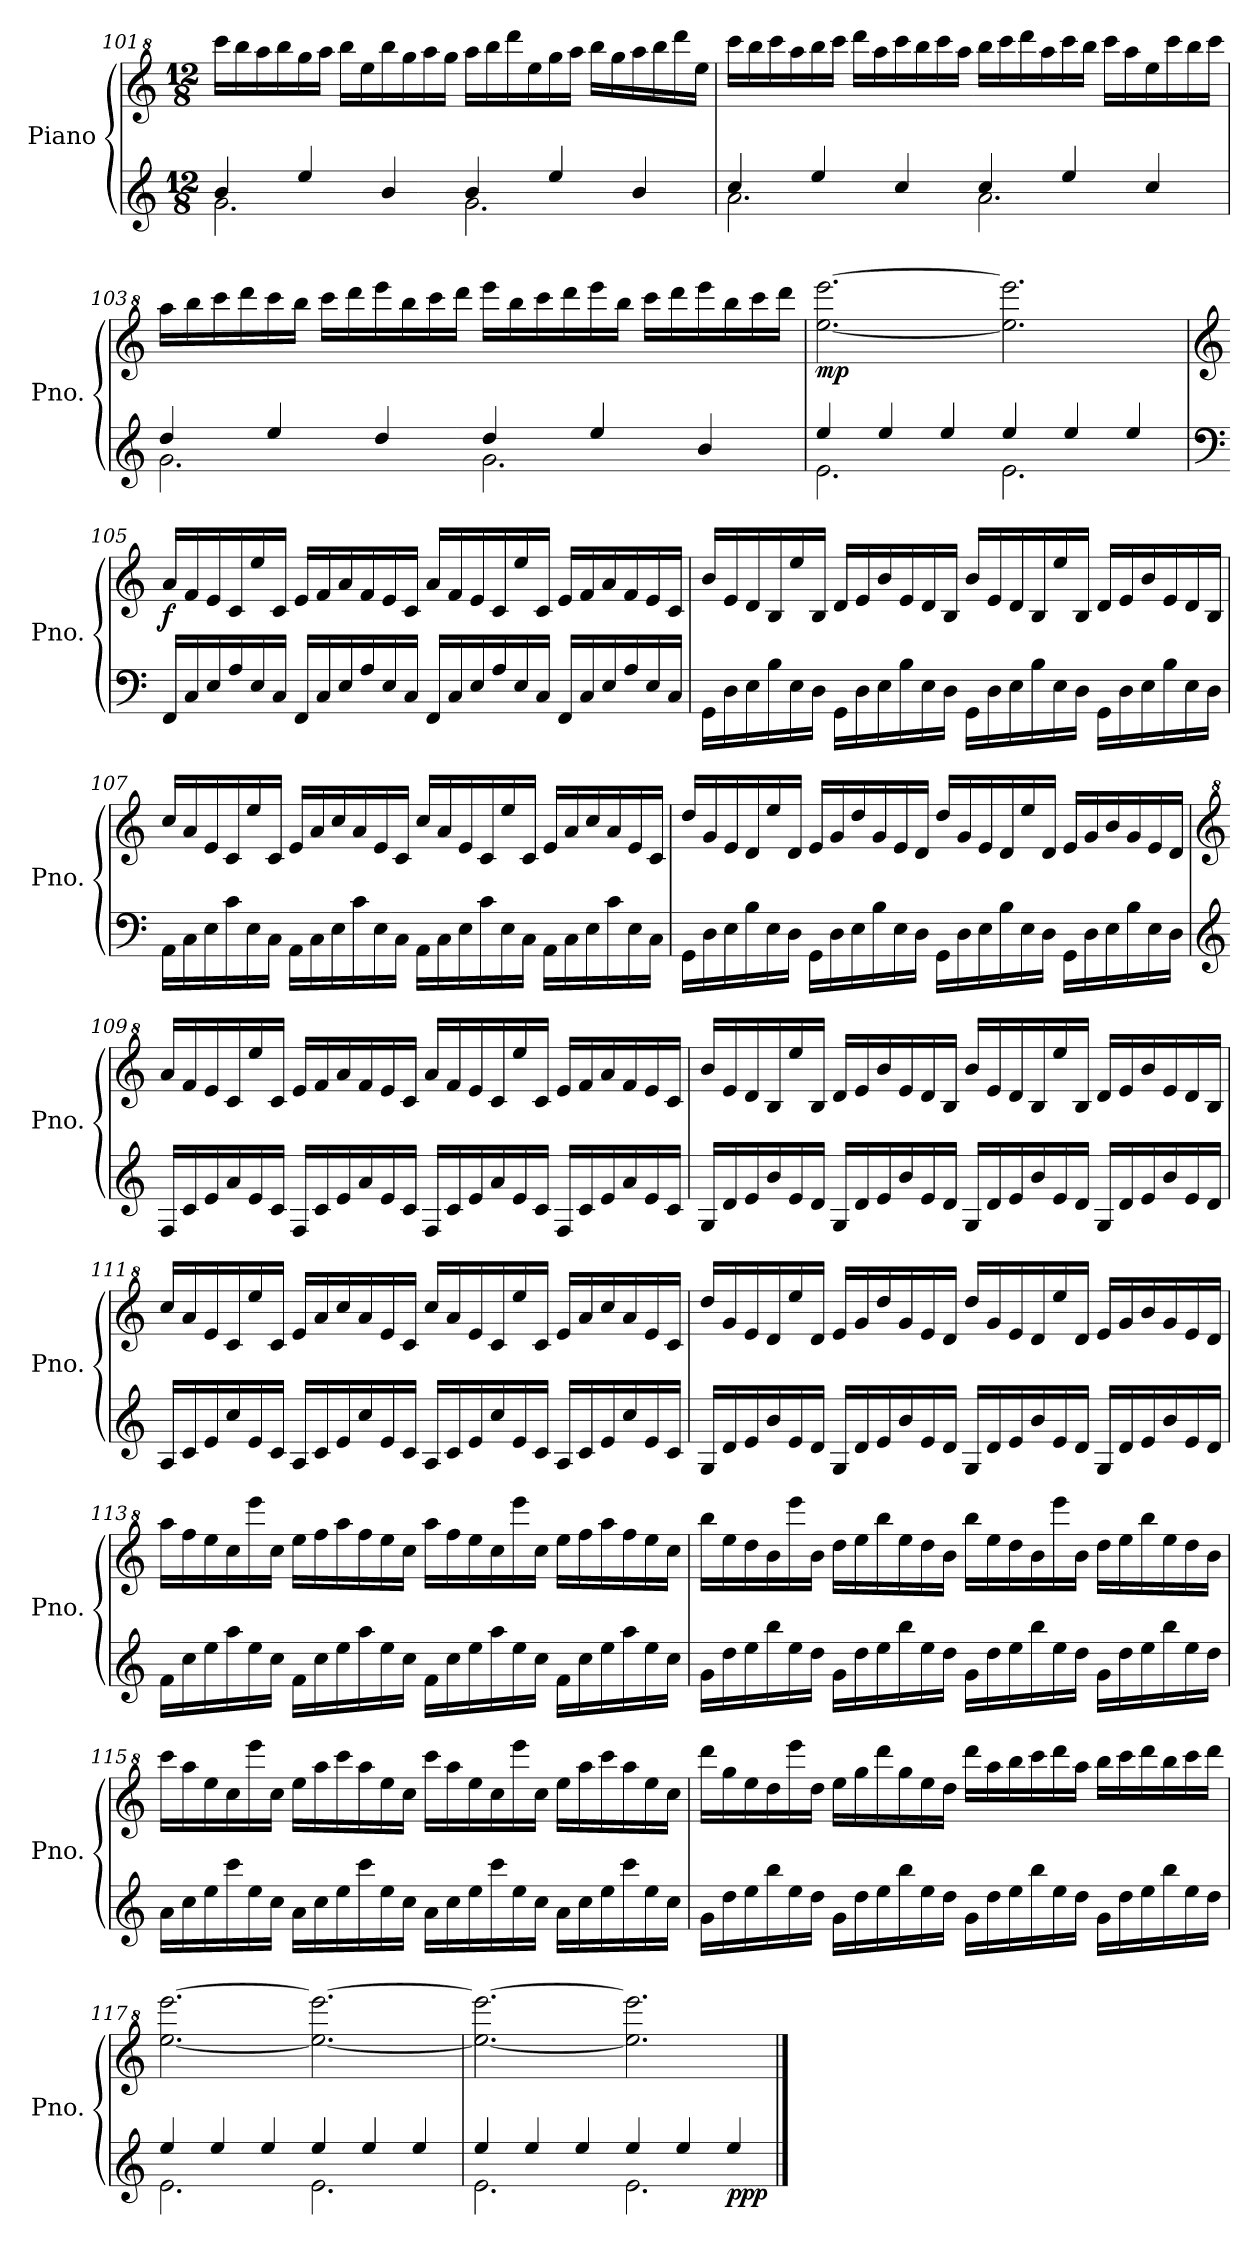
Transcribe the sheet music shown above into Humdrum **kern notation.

**kern	**kern	**dynam
*part1	*part1	*part1
*staff2	*staff1	*staff1/2
*I"Piano	*	*
*I'Pno.	*	*
*clefG2	*clefG^2	*
*k[]	*k[]	*
*M12/8	*M12/8	*
=101	=101	=101
*^	*	*
4b/	2.g\	16cccc\LL	.
.	.	16bbb\	.
.	.	16aaa\	.
.	.	16bbb\	.
4ee/	.	16ggg\	.
.	.	16aaa\JJ	.
.	.	16bbb\LL	.
.	.	16eee\	.
4b/	.	16bbb\	.
.	.	16ggg\	.
.	.	16aaa\	.
.	.	16ggg\JJ	.
4b/	2.g\	16aaa\LL	.
.	.	16bbb\	.
.	.	16dddd\	.
.	.	16eee\	.
4ee/	.	16ggg\	.
.	.	16aaa\JJ	.
.	.	16bbb\LL	.
.	.	16ggg\	.
4b/	.	16aaa\	.
.	.	16bbb\	.
.	.	16dddd\	.
.	.	16eee\JJ	.
=102	=102	=102	=102
4cc/	2.a\	16cccc\LL	.
.	.	16bbb\	.
.	.	16cccc\	.
.	.	16aaa\	.
4ee/	.	16bbb\	.
.	.	16cccc\JJ	.
.	.	16dddd\LL	.
.	.	16aaa\	.
4cc/	.	16cccc\	.
.	.	16bbb\	.
.	.	16cccc\	.
.	.	16aaa\JJ	.
4cc/	2.a\	16bbb\LL	.
.	.	16cccc\	.
.	.	16dddd\	.
.	.	16aaa\	.
4ee/	.	16cccc\	.
.	.	16bbb\JJ	.
.	.	16cccc\LL	.
.	.	16aaa\	.
4cc/	.	16eee\	.
.	.	16cccc\	.
.	.	16bbb\	.
.	.	16cccc\JJ	.
=103	=103	=103	=103
4dd/	2.g\	16aaa\LL	.
.	.	16bbb\	.
.	.	16cccc\	.
.	.	16dddd\	.
4ee/	.	16cccc\	.
.	.	16bbb\JJ	.
.	.	16cccc\LL	.
.	.	16dddd\	.
4dd/	.	16eeee\	.
.	.	16bbb\	.
.	.	16cccc\	.
.	.	16dddd\JJ	.
4dd/	2.g\	16eeee\LL	.
.	.	16bbb\	.
.	.	16cccc\	.
.	.	16dddd\	.
4ee/	.	16eeee\	.
.	.	16bbb\JJ	.
.	.	16cccc\LL	.
.	.	16dddd\	.
4b/	.	16eeee\	.
.	.	16bbb\	.
.	.	16cccc\	.
.	.	16dddd\JJ	.
=104	=104	=104	=104
!	!	!	!LO:DY:b
4ee/	2.e\	[2.eee\ [2.eeee\	mp
4ee/	.	.	.
4ee/	.	.	.
4ee/	2.e\	2.eee\] 2.eeee\]	.
4ee/	.	.	.
4ee/	.	.	.
*v	*v	*	*
=105	=105	=105
*clefF4	*clefG2	*
!	!	!LO:DY:b
16FF/LL	16a/LL	f
16C/	16f/	.
16E/	16e/	.
16A/	16c/	.
16E/	16ee/	.
16C/JJ	16c/JJ	.
16FF/LL	16e/LL	.
16C/	16f/	.
16E/	16a/	.
16A/	16f/	.
16E/	16e/	.
16C/JJ	16c/JJ	.
16FF/LL	16a/LL	.
16C/	16f/	.
16E/	16e/	.
16A/	16c/	.
16E/	16ee/	.
16C/JJ	16c/JJ	.
16FF/LL	16e/LL	.
16C/	16f/	.
16E/	16a/	.
16A/	16f/	.
16E/	16e/	.
16C/JJ	16c/JJ	.
=106	=106	=106
16GG\LL	16b/LL	.
16D\	16e/	.
16E\	16d/	.
16B\	16B/	.
16E\	16ee/	.
16D\JJ	16B/JJ	.
16GG\LL	16d/LL	.
16D\	16e/	.
16E\	16b/	.
16B\	16e/	.
16E\	16d/	.
16D\JJ	16B/JJ	.
16GG\LL	16b/LL	.
16D\	16e/	.
16E\	16d/	.
16B\	16B/	.
16E\	16ee/	.
16D\JJ	16B/JJ	.
16GG\LL	16d/LL	.
16D\	16e/	.
16E\	16b/	.
16B\	16e/	.
16E\	16d/	.
16D\JJ	16B/JJ	.
=107	=107	=107
16AA\LL	16cc/LL	.
16C\	16a/	.
16E\	16e/	.
16c\	16c/	.
16E\	16ee/	.
16C\JJ	16c/JJ	.
16AA\LL	16e/LL	.
16C\	16a/	.
16E\	16cc/	.
16c\	16a/	.
16E\	16e/	.
16C\JJ	16c/JJ	.
16AA\LL	16cc/LL	.
16C\	16a/	.
16E\	16e/	.
16c\	16c/	.
16E\	16ee/	.
16C\JJ	16c/JJ	.
16AA\LL	16e/LL	.
16C\	16a/	.
16E\	16cc/	.
16c\	16a/	.
16E\	16e/	.
16C\JJ	16c/JJ	.
=108	=108	=108
16GG\LL	16dd/LL	.
16D\	16g/	.
16E\	16e/	.
16B\	16d/	.
16E\	16ee/	.
16D\JJ	16d/JJ	.
16GG\LL	16e/LL	.
16D\	16g/	.
16E\	16dd/	.
16B\	16g/	.
16E\	16e/	.
16D\JJ	16d/JJ	.
16GG\LL	16dd/LL	.
16D\	16g/	.
16E\	16e/	.
16B\	16d/	.
16E\	16ee/	.
16D\JJ	16d/JJ	.
16GG\LL	16e/LL	.
16D\	16g/	.
16E\	16b/	.
16B\	16g/	.
16E\	16e/	.
16D\JJ	16d/JJ	.
=109	=109	=109
*clefG2	*clefG^2	*
16F/LL	16aa/LL	.
16c/	16ff/	.
16e/	16ee/	.
16a/	16cc/	.
16e/	16eee/	.
16c/JJ	16cc/JJ	.
16F/LL	16ee/LL	.
16c/	16ff/	.
16e/	16aa/	.
16a/	16ff/	.
16e/	16ee/	.
16c/JJ	16cc/JJ	.
16F/LL	16aa/LL	.
16c/	16ff/	.
16e/	16ee/	.
16a/	16cc/	.
16e/	16eee/	.
16c/JJ	16cc/JJ	.
16F/LL	16ee/LL	.
16c/	16ff/	.
16e/	16aa/	.
16a/	16ff/	.
16e/	16ee/	.
16c/JJ	16cc/JJ	.
=110	=110	=110
16G/LL	16bb/LL	.
16d/	16ee/	.
16e/	16dd/	.
16b/	16b/	.
16e/	16eee/	.
16d/JJ	16b/JJ	.
16G/LL	16dd/LL	.
16d/	16ee/	.
16e/	16bb/	.
16b/	16ee/	.
16e/	16dd/	.
16d/JJ	16b/JJ	.
16G/LL	16bb/LL	.
16d/	16ee/	.
16e/	16dd/	.
16b/	16b/	.
16e/	16eee/	.
16d/JJ	16b/JJ	.
16G/LL	16dd/LL	.
16d/	16ee/	.
16e/	16bb/	.
16b/	16ee/	.
16e/	16dd/	.
16d/JJ	16b/JJ	.
=111	=111	=111
16A/LL	16ccc/LL	.
16c/	16aa/	.
16e/	16ee/	.
16cc/	16cc/	.
16e/	16eee/	.
16c/JJ	16cc/JJ	.
16A/LL	16ee/LL	.
16c/	16aa/	.
16e/	16ccc/	.
16cc/	16aa/	.
16e/	16ee/	.
16c/JJ	16cc/JJ	.
16A/LL	16ccc/LL	.
16c/	16aa/	.
16e/	16ee/	.
16cc/	16cc/	.
16e/	16eee/	.
16c/JJ	16cc/JJ	.
16A/LL	16ee/LL	.
16c/	16aa/	.
16e/	16ccc/	.
16cc/	16aa/	.
16e/	16ee/	.
16c/JJ	16cc/JJ	.
=112	=112	=112
16G/LL	16ddd/LL	.
16d/	16gg/	.
16e/	16ee/	.
16b/	16dd/	.
16e/	16eee/	.
16d/JJ	16dd/JJ	.
16G/LL	16ee/LL	.
16d/	16gg/	.
16e/	16ddd/	.
16b/	16gg/	.
16e/	16ee/	.
16d/JJ	16dd/JJ	.
16G/LL	16ddd/LL	.
16d/	16gg/	.
16e/	16ee/	.
16b/	16dd/	.
16e/	16eee/	.
16d/JJ	16dd/JJ	.
16G/LL	16ee/LL	.
16d/	16gg/	.
16e/	16bb/	.
16b/	16gg/	.
16e/	16ee/	.
16d/JJ	16dd/JJ	.
=113	=113	=113
16f\LL	16aaa\LL	.
16cc\	16fff\	.
16ee\	16eee\	.
16aa\	16ccc\	.
16ee\	16eeee\	.
16cc\JJ	16ccc\JJ	.
16f\LL	16eee\LL	.
16cc\	16fff\	.
16ee\	16aaa\	.
16aa\	16fff\	.
16ee\	16eee\	.
16cc\JJ	16ccc\JJ	.
16f\LL	16aaa\LL	.
16cc\	16fff\	.
16ee\	16eee\	.
16aa\	16ccc\	.
16ee\	16eeee\	.
16cc\JJ	16ccc\JJ	.
16f\LL	16eee\LL	.
16cc\	16fff\	.
16ee\	16aaa\	.
16aa\	16fff\	.
16ee\	16eee\	.
16cc\JJ	16ccc\JJ	.
=114	=114	=114
16g\LL	16bbb\LL	.
16dd\	16eee\	.
16ee\	16ddd\	.
16bb\	16bb\	.
16ee\	16eeee\	.
16dd\JJ	16bb\JJ	.
16g\LL	16ddd\LL	.
16dd\	16eee\	.
16ee\	16bbb\	.
16bb\	16eee\	.
16ee\	16ddd\	.
16dd\JJ	16bb\JJ	.
16g\LL	16bbb\LL	.
16dd\	16eee\	.
16ee\	16ddd\	.
16bb\	16bb\	.
16ee\	16eeee\	.
16dd\JJ	16bb\JJ	.
16g\LL	16ddd\LL	.
16dd\	16eee\	.
16ee\	16bbb\	.
16bb\	16eee\	.
16ee\	16ddd\	.
16dd\JJ	16bb\JJ	.
=115	=115	=115
16a\LL	16cccc\LL	.
16cc\	16aaa\	.
16ee\	16eee\	.
16ccc\	16ccc\	.
16ee\	16eeee\	.
16cc\JJ	16ccc\JJ	.
16a\LL	16eee\LL	.
16cc\	16aaa\	.
16ee\	16cccc\	.
16ccc\	16aaa\	.
16ee\	16eee\	.
16cc\JJ	16ccc\JJ	.
16a\LL	16cccc\LL	.
16cc\	16aaa\	.
16ee\	16eee\	.
16ccc\	16ccc\	.
16ee\	16eeee\	.
16cc\JJ	16ccc\JJ	.
16a\LL	16eee\LL	.
16cc\	16aaa\	.
16ee\	16cccc\	.
16ccc\	16aaa\	.
16ee\	16eee\	.
16cc\JJ	16ccc\JJ	.
=116	=116	=116
16g\LL	16dddd\LL	.
16dd\	16ggg\	.
16ee\	16eee\	.
16bb\	16ddd\	.
16ee\	16eeee\	.
16dd\JJ	16ddd\JJ	.
16g\LL	16eee\LL	.
16dd\	16ggg\	.
16ee\	16dddd\	.
16bb\	16ggg\	.
16ee\	16eee\	.
16dd\JJ	16ddd\JJ	.
16g\LL	16dddd\LL	.
16dd\	16aaa\	.
16ee\	16bbb\	.
16bb\	16cccc\	.
16ee\	16dddd\	.
16dd\JJ	16aaa\JJ	.
16g\LL	16bbb\LL	.
16dd\	16cccc\	.
16ee\	16dddd\	.
16bb\	16bbb\	.
16ee\	16cccc\	.
16dd\JJ	16dddd\JJ	.
=117	=117	=117
*^	*	*
4ee/	2.e\	[2.eee\ [2.eeee\	.
4ee/	.	.	.
4ee/	.	.	.
4ee/	2.e\	2.eee\_ 2.eeee\_	.
4ee/	.	.	.
4ee/	.	.	.
=118	=118	=118	=118
4ee/	2.e\	2.eee\_ 2.eeee\_	.
4ee/	.	.	.
4ee/	.	.	.
4ee/	2.e\	2.eee\] 2.eeee\]	.
4ee/	.	.	.
!	!	!	!LO:DY:b=2
4ee/	.	.	ppp
*v	*v	*	*
==	==	==
*-	*-	*-
